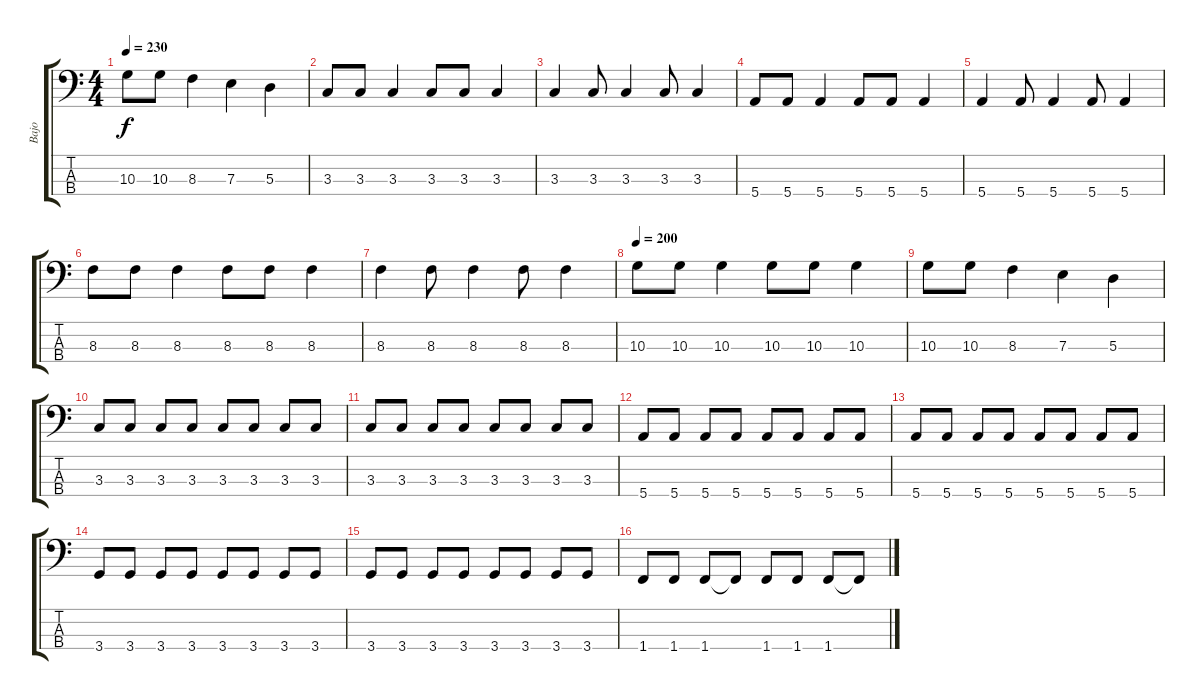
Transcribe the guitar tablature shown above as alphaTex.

\track ("Bajo" "Bajo") {instrument electricbasspick}
\staff {score tabs}
\tuning (G2 D2 A1 E1) {hide}
\ts (4 4)
\tempo 230
\clef f4
\ks c
10.3.8{dy f} 10.3.8 8.3.4 7.3.4 5.3.4 |
3.3.8 3.3.8 3.3.4 3.3.8 3.3.8 3.3.4 |
3.3.4 3.3.8 3.3.4 3.3.8 3.3.4 |
5.4.8 5.4.8 5.4.4 5.4.8 5.4.8 5.4.4 |
5.4.4 5.4.8 5.4.4 5.4.8 5.4.4 |
8.3.8 8.3.8 8.3.4 8.3.8 8.3.8 8.3.4 |
8.3.4 8.3.8 8.3.4 8.3.8 8.3.4 |
\tempo 200
10.3.8 10.3.8 10.3.4 10.3.8 10.3.8 10.3.4 |
10.3.8 10.3.8 8.3.4 7.3.4 5.3.4 |
3.3.8 3.3.8 3.3.8 3.3.8 3.3.8 3.3.8 3.3.8 3.3.8 |
3.3.8 3.3.8 3.3.8 3.3.8 3.3.8 3.3.8 3.3.8 3.3.8 |
5.4.8 5.4.8 5.4.8 5.4.8 5.4.8 5.4.8 5.4.8 5.4.8 |
5.4.8 5.4.8 5.4.8 5.4.8 5.4.8 5.4.8 5.4.8 5.4.8 |
3.4.8 3.4.8 3.4.8 3.4.8 3.4.8 3.4.8 3.4.8 3.4.8 |
3.4.8 3.4.8 3.4.8 3.4.8 3.4.8 3.4.8 3.4.8 3.4.8 |
1.4.8 1.4.8 1.4.8 1.4{t}.8 1.4.8 1.4.8 1.4.8 1.4{t}.8
